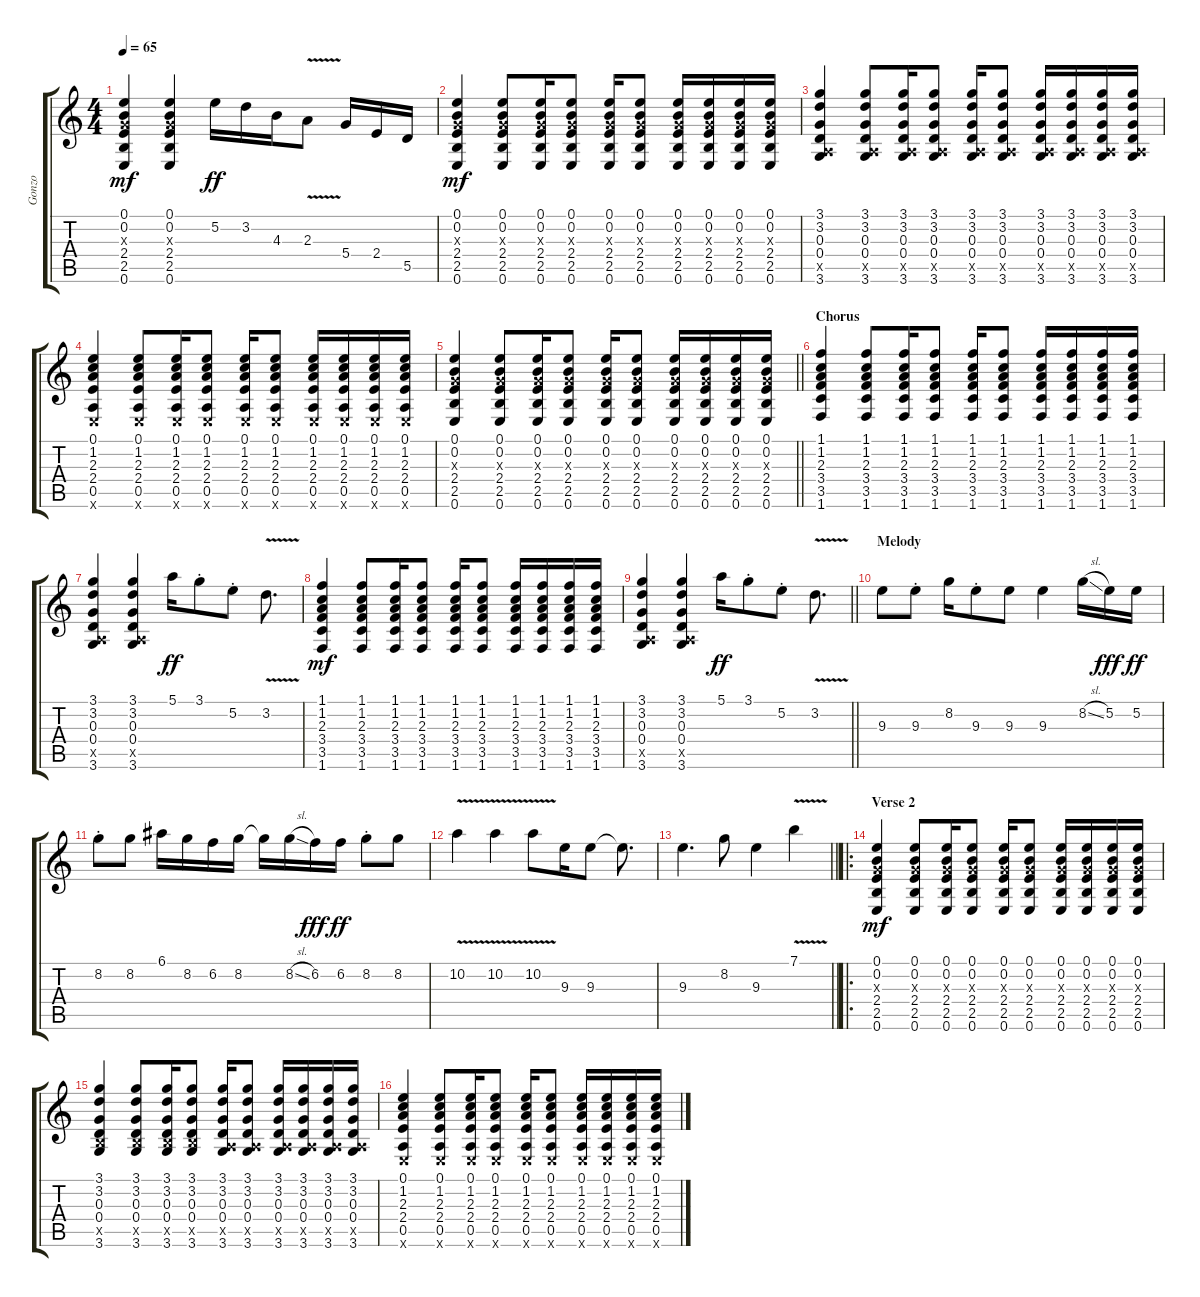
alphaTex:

\track ("Gonzo" "Gonzo") {instrument acousticguitarsteel}
\staff {score tabs}
\tuning (E4 B3 G3 D3 A2 E2) {hide}
\ts (4 4)
\tempo 65
\clef g2
\ks c
(0.1 0.2 0.3{x} 2.4 2.5 0.6).4{dy mf} (0.1 0.2 0.3{x} 2.4 2.5 0.6).4 5.2.16{dy ff} 3.2.16 4.3.16 2.3{v}.8 5.4.16 2.4.16 5.5.16 |
(0.1 0.2 0.3{x} 2.4 2.5 0.6).4{dy mf} (0.1 0.2 0.3{x} 2.4 2.5 0.6).8 (0.1 0.2 0.3{x} 2.4 2.5 0.6).16 (0.1 0.2 0.3{x} 2.4 2.5 0.6).8 (0.1 0.2 0.3{x} 2.4 2.5 0.6).16 (0.1 0.2 0.3{x} 2.4 2.5 0.6).8 (0.1 0.2 0.3{x} 2.4 2.5 0.6).16 (0.1 0.2 0.3{x} 2.4 2.5 0.6).16 (0.1 0.2 0.3{x} 2.4 2.5 0.6).16 (0.1 0.2 0.3{x} 2.4 2.5 0.6).16 |
(3.1 3.2 0.3 0.4 0.5{x} 3.6).4 (3.1 3.2 0.3 0.4 0.5{x} 3.6).8 (3.1 3.2 0.3 0.4 0.5{x} 3.6).16 (3.1 3.2 0.3 0.4 0.5{x} 3.6).8 (3.1 3.2 0.3 0.4 0.5{x} 3.6).16 (3.1 3.2 0.3 0.4 0.5{x} 3.6).8 (3.1 3.2 0.3 0.4 0.5{x} 3.6).16 (3.1 3.2 0.3 0.4 0.5{x} 3.6).16 (3.1 3.2 0.3 0.4 0.5{x} 3.6).16 (3.1 3.2 0.3 0.4 0.5{x} 3.6).16 |
(0.1 1.2 2.3 2.4 0.5 0.6{x}).4 (0.1 1.2 2.3 2.4 0.5 0.6{x}).8 (0.1 1.2 2.3 2.4 0.5 0.6{x}).16 (0.1 1.2 2.3 2.4 0.5 0.6{x}).8 (0.1 1.2 2.3 2.4 0.5 0.6{x}).16 (0.1 1.2 2.3 2.4 0.5 0.6{x}).8 (0.1 1.2 2.3 2.4 0.5 0.6{x}).16 (0.1 1.2 2.3 2.4 0.5 0.6{x}).16 (0.1 1.2 2.3 2.4 0.5 0.6{x}).16 (0.1 1.2 2.3 2.4 0.5 0.6{x}).16 |
\barLineRight lightlight
(0.1 0.2 0.3{x} 2.4 2.5 0.6).4 (0.1 0.2 0.3{x} 2.4 2.5 0.6).8 (0.1 0.2 0.3{x} 2.4 2.5 0.6).16 (0.1 0.2 0.3{x} 2.4 2.5 0.6).8 (0.1 0.2 0.3{x} 2.4 2.5 0.6).16 (0.1 0.2 0.3{x} 2.4 2.5 0.6).8 (0.1 0.2 0.3{x} 2.4 2.5 0.6).16 (0.1 0.2 0.3{x} 2.4 2.5 0.6).16 (0.1 0.2 0.3{x} 2.4 2.5 0.6).16 (0.1 0.2 0.3{x} 2.4 2.5 0.6).16 |
\section ("" "Chorus")
(1.1 1.2 2.3 3.4 3.5 1.6).4 (1.1 1.2 2.3 3.4 3.5 1.6).8 (1.1 1.2 2.3 3.4 3.5 1.6).16 (1.1 1.2 2.3 3.4 3.5 1.6).8 (1.1 1.2 2.3 3.4 3.5 1.6).16 (1.1 1.2 2.3 3.4 3.5 1.6).8 (1.1 1.2 2.3 3.4 3.5 1.6).16 (1.1 1.2 2.3 3.4 3.5 1.6).16 (1.1 1.2 2.3 3.4 3.5 1.6).16 (1.1 1.2 2.3 3.4 3.5 1.6).16 |
(3.1 3.2 0.3 0.4 0.5{x} 3.6).4 (3.1 3.2 0.3 0.4 0.5{x} 3.6).4 5.1.16{dy ff} 3.1{st}.8 5.2{st}.8 3.2{v}.8{d} |
(1.1 1.2 2.3 3.4 3.5 1.6).4{dy mf} (1.1 1.2 2.3 3.4 3.5 1.6).8 (1.1 1.2 2.3 3.4 3.5 1.6).16 (1.1 1.2 2.3 3.4 3.5 1.6).8 (1.1 1.2 2.3 3.4 3.5 1.6).16 (1.1 1.2 2.3 3.4 3.5 1.6).8 (1.1 1.2 2.3 3.4 3.5 1.6).16 (1.1 1.2 2.3 3.4 3.5 1.6).16 (1.1 1.2 2.3 3.4 3.5 1.6).16 (1.1 1.2 2.3 3.4 3.5 1.6).16 |
\barLineRight lightlight
(3.1 3.2 0.3 0.4 0.5{x} 3.6).4 (3.1 3.2 0.3 0.4 0.5{x} 3.6).4 5.1.16{dy ff} 3.1{st}.8 5.2{st}.8 3.2{v}.8{d} |
\section ("" "Melody")
9.3.8 9.3{st}.8 8.2.16 9.3{st}.8 9.3.8 9.3.4 8.2{sl}.16 5.2.16{dy fff} 5.2.16{dy ff} |
8.2{st}.8 8.2.8 6.1.16 8.2.16 6.2.16 8.2.16 8.2{t}.16 8.2{sl}.16 6.2.16{dy fff} 6.2.16{dy ff} 8.2{st}.8 8.2.8 |
10.2{v}.4 10.2{v}.4 10.2{v}.8 9.3.16 9.3.8 9.3{t}.8{d} |
\barLineRight lightlight
9.3.4{d} 8.2.8 9.3.4 7.1{v}.4 |
\ro
\section ("" "Verse 2")
(0.1 0.2 0.3{x} 2.4 2.5 0.6).4{dy mf} (0.1 0.2 0.3{x} 2.4 2.5 0.6).8 (0.1 0.2 0.3{x} 2.4 2.5 0.6).16 (0.1 0.2 0.3{x} 2.4 2.5 0.6).8 (0.1 0.2 0.3{x} 2.4 2.5 0.6).16 (0.1 0.2 0.3{x} 2.4 2.5 0.6).8 (0.1 0.2 0.3{x} 2.4 2.5 0.6).16 (0.1 0.2 0.3{x} 2.4 2.5 0.6).16 (0.1 0.2 0.3{x} 2.4 2.5 0.6).16 (0.1 0.2 0.3{x} 2.4 2.5 0.6).16 |
(3.1 3.2 0.3 0.4 2.5{x} 3.6).4 (3.1 3.2 0.3 0.4 2.5{x} 3.6).8 (3.1 3.2 0.3 0.4 2.5{x} 3.6).16 (3.1 3.2 0.3 0.4 2.5{x} 3.6).8 (3.1 3.2 0.3 0.4 0.5{x} 3.6).16 (3.1 3.2 0.3 0.4 0.5{x} 3.6).8 (3.1 3.2 0.3 0.4 0.5{x} 3.6).16 (3.1 3.2 0.3 0.4 0.5{x} 3.6).16 (3.1 3.2 0.3 0.4 0.5{x} 3.6).16 (3.1 3.2 0.3 0.4 0.5{x} 3.6).16 |
(0.1 1.2 2.3 2.4 0.5 0.6{x}).4 (0.1 1.2 2.3 2.4 0.5 0.6{x}).8 (0.1 1.2 2.3 2.4 0.5 0.6{x}).16 (0.1 1.2 2.3 2.4 0.5 0.6{x}).8 (0.1 1.2 2.3 2.4 0.5 0.6{x}).16 (0.1 1.2 2.3 2.4 0.5 0.6{x}).8 (0.1 1.2 2.3 2.4 0.5 0.6{x}).16 (0.1 1.2 2.3 2.4 0.5 0.6{x}).16 (0.1 1.2 2.3 2.4 0.5 0.6{x}).16 (0.1 1.2 2.3 2.4 0.5 0.6{x}).16
